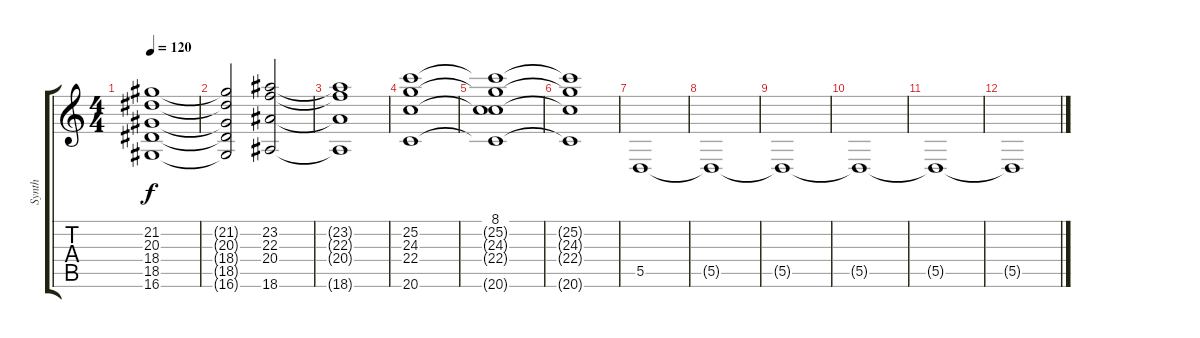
\track ("Synth" "Synth") {instrument synthstrings1}
\staff {score tabs}
\tuning (E4 B3 G3 D3 A2 E2) {hide}
\ts (4 4)
\tempo 120
\clef g2
\ks c
(21.2 20.3 18.4 18.5 16.6).1{dy f} |
(21.2{t} 20.3{t} 18.4{t} 18.5{t} 16.6{t}).2 (23.2 22.3 20.4 18.6).2 |
(23.2{t} 22.3{t} 20.4{t} 18.6{t}).1 |
(25.2 24.3 22.4 20.6).1 |
(8.1 25.2{t} 24.3{t} 22.4{t} 20.6{t}).1 |
(25.2{t} 24.3{t} 22.4{t} 20.6{t}).1 |
5.5.1 |
5.5{t}.1 |
5.5{t}.1 |
5.5{t}.1 |
5.5{t}.1 |
5.5{t}.1
